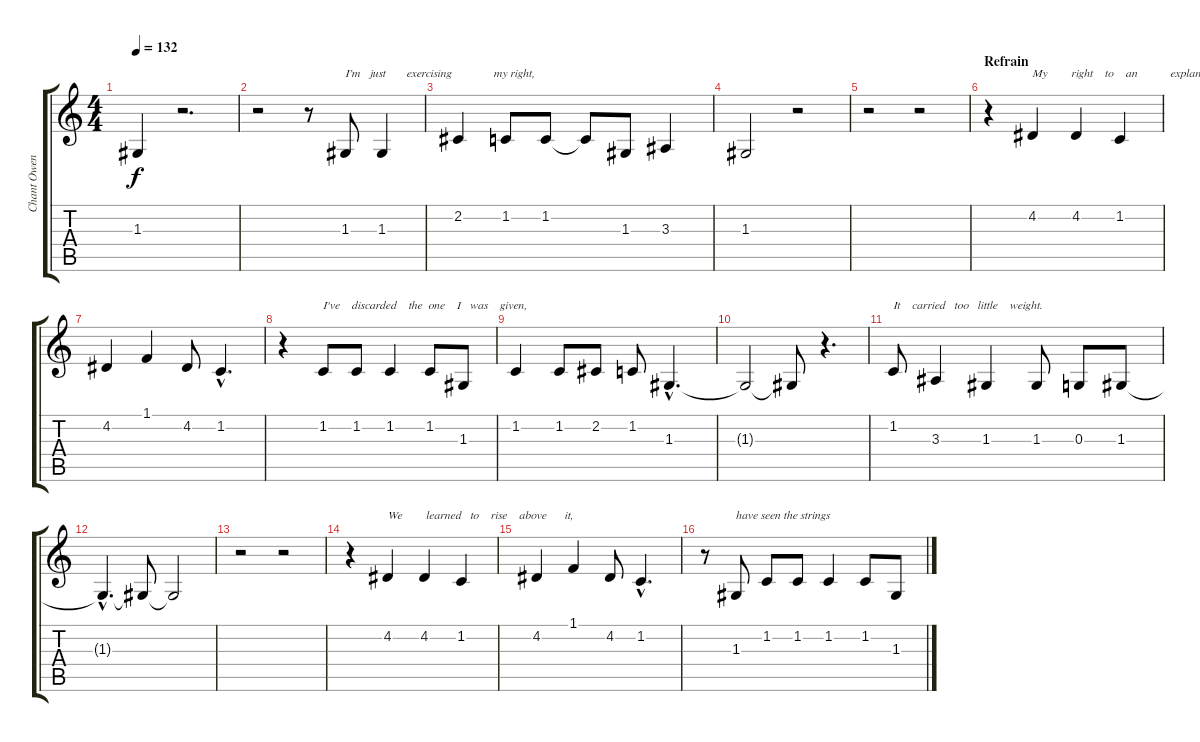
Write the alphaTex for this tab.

\track ("Chant Owen" "Chant Owen") {instrument lead8bassandlead}
\staff {score tabs}
\tuning (E4 B3 G3 D3 A2 E2) {hide}
\ts (4 4)
\tempo 132
\clef g2
\ks c
1.3{t}.4{dy f} r.2{d} |
r.2 r.8 1.3.8{txt "I’m   just       exercising              my right,"} 1.3.4 |
2.2.4 1.2.8 1.2.8 1.2{t}.8 1.3.8 3.3.4 |
1.3.2 r.2 |
r.2 r.2 |
\section ("" "Refrain")
r.4 4.2.4{txt "My        right    to    an           explanation,"} 4.2.4 1.2.4 |
4.2.4 1.1.4 4.2.8 1.2{hac}.4{d} |
r.4 1.2.8{txt "I've    discarded    the  one    I   was    given,"} 1.2.8 1.2.4 1.2.8 1.3.8 |
1.2.4 1.2.8 2.2.8 1.2.8 1.3{hac}.4{d} |
1.3{t}.2 1.3{t}.8 r.4{d} |
1.2.8{txt "It    carried   too   little    weight."} 3.3.4 1.3.4 1.3.8 0.3.8 1.3.8 |
1.3{hac t}.4{d} 1.3{t}.8 1.3{t}.2 |
r.2 r.2 |
r.4 4.2.4{txt "We        learned   to    rise    above      it,"} 4.2.4 1.2.4 |
4.2.4 1.1.4 4.2.8 1.2{hac}.4{d} |
r.8 1.3.8{txt "have seen the strings"} 1.2.8 1.2.8 1.2.4 1.2.8 1.3.8
